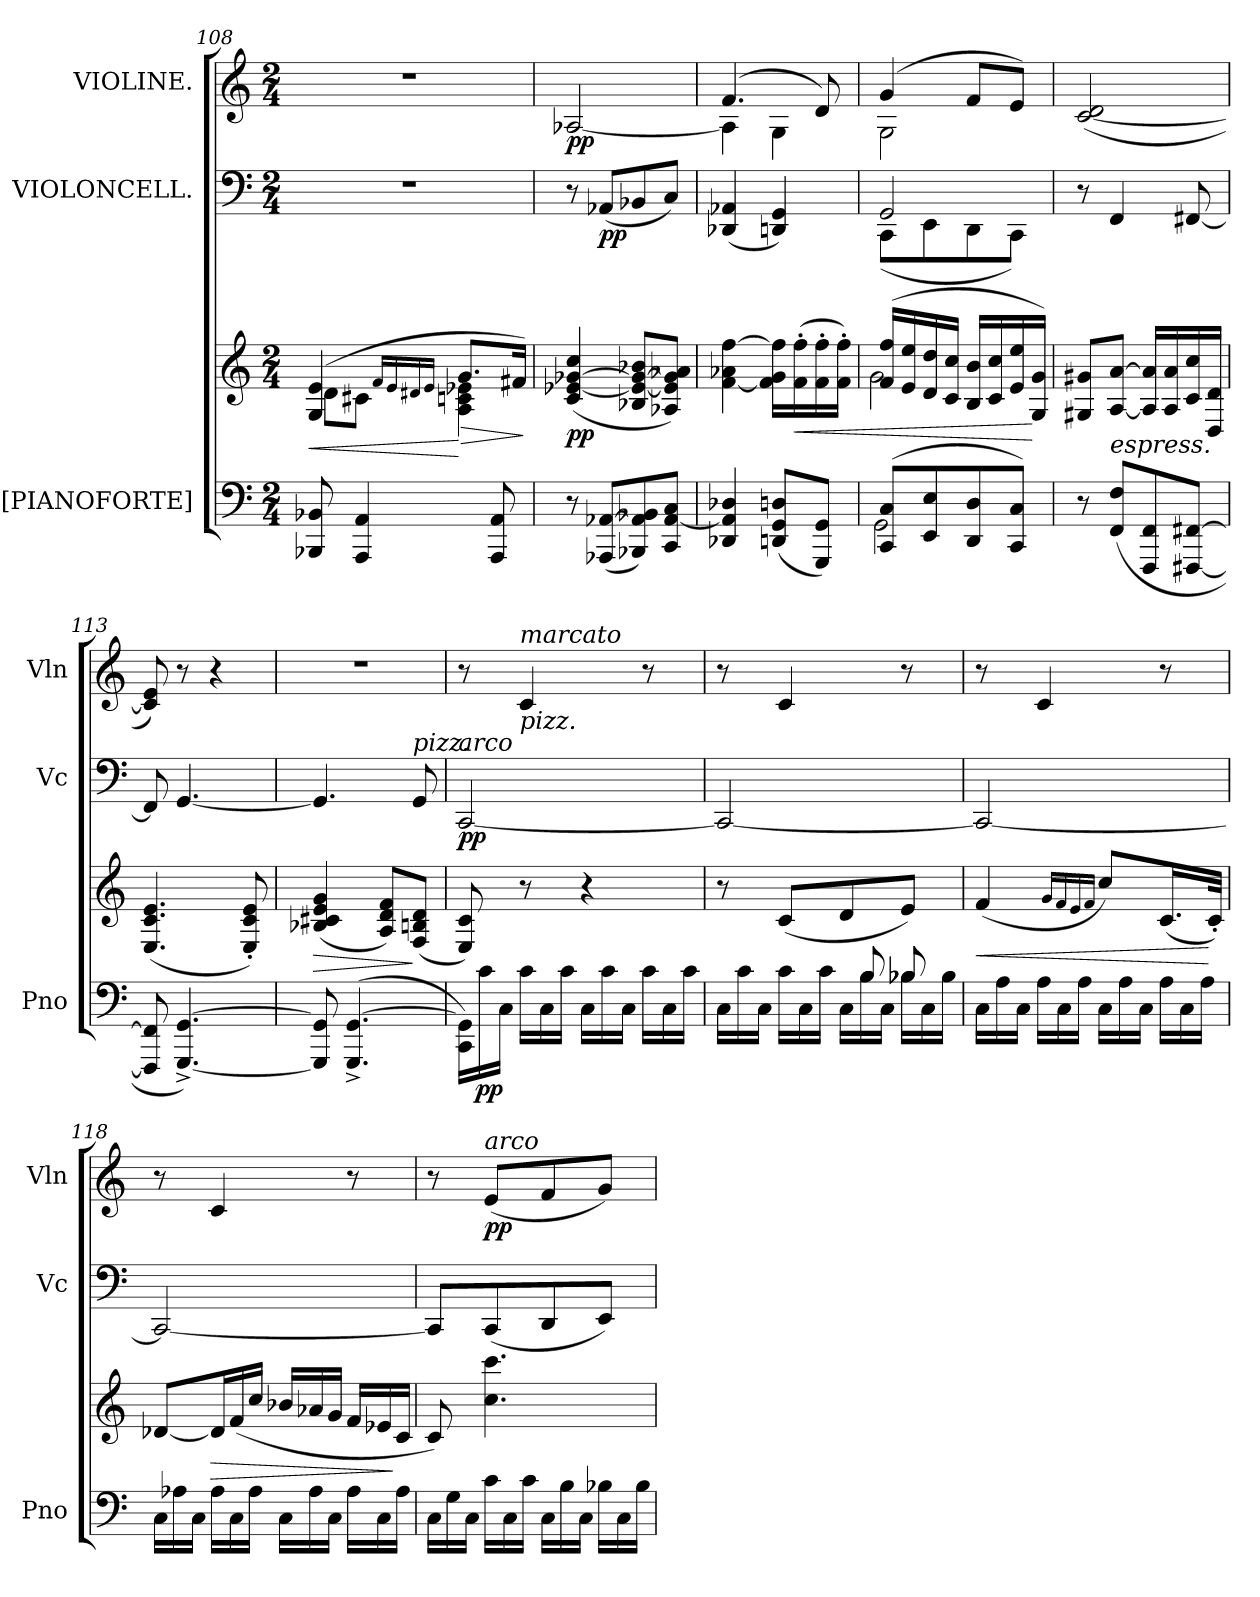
**kern	**kern	**dynam	**kern	**dynam	**kern	**dynam
*part3	*part3	*part3	*part2	*part2	*part1	*part1
*staff4	*staff3	*staff3/4	*staff2	*staff2	*staff1	*staff1
*I"[PIANOFORTE]	*	*	*I"VIOLONCELL.	*	*I"VIOLINE.	*
*I'Pno	*	*	*I'Vc	*	*I'Vln	*
*clefF4	*clefG2	*	*clefF4	*	*clefG2	*
*k[]	*k[]	*	*k[]	*	*k[]	*
*M2/4	*M2/4	*	*M2/4	*	*M2/4	*
=108	=108	=108	=108	=108	=108	=108
*	*^	*	*	*	*	*
8BBB-X/ 8BB-X/	(4G/ 4e/	8d\L	<	2r	.	2r	.
4AAA/ 4AA/	.	8c#X\J	.	.	.	.	.
.	16qqf/LL	.	.	.	.	.	.
.	16qqe/	.	.	.	.	.	.
.	16qqd#X/	.	.	.	.	.	.
.	16qqe/JJ	.	.	.	.	.	.
.	8.g/L	4A\ 4cn\ 4e-X\	> [	.	.	.	.
8AAA/ 8AA/	.	.	.	.	.	.	.
.	16f#X/Jk)	.	.	.	.	.	.
*	*v	*v	*	*	*	*	*
.	.	]	.	.	.	.
=109	=109	=109	=109	=109	=109	=109
8r	(4c/ [4e-X/ [4g-X/ 4cc/	pp	8r	.	[2A-X/	pp
(8AAA-X/ [8AA-X/L	.	.	(8AA-X/L	pp	.	.
8BBB-X/ 8AA-]/ 8BB-X/)	8B-X/ 8e-_/ 8g-_/ 8b-X/L	.	8BB-X/	.	.	.
8CC/ [8AA-/ 8C/J	8A-X/ 8e-]/ 8g-]/ 8a-X/J)	.	8C/J)	.	.	.
=110	=110	=110	=110	=110	=110	=110
*	*	*	*	*	*^	*
4DD-X/ 4AA-]/ 4D-X/	[4f\ 4a-X\ [4ff\	.	(4DD-X/ 4AA-X/	.	(4.f/	4A-\]	.
(8DDn/ 8GG/ 8Dn/L	16f]\ 16g\ 16ff]\LL	.	4DDn/ 4GG/)	.	.	4G\	.
.	(16f'\ 16ff'\	<	.	.	.	.	.
8GGG/ 8GG/J)	16f'\ 16ff'\	.	.	.	8d/)	.	.
.	16f'\ 16ff'\JJ)	.	.	.	.	.	.
=111	=111	=111	=111	=111	=111	=111	=111
*^	*^	*	*^	*	*	*	*
(<8CC/ 8C/L	2GG\	(<16f/ 16ff/LL	2g\	.	2GG/	(>8CC\L	.	(4g/	2G\	.
.	.	16e/ 16ee/	.	.	.	.	.	.	.	.
8EE/ 8E/	.	16d/ 16dd/	.	.	.	8EE\	.	.	.	.
.	.	16c/ 16cc/JJ	.	.	.	.	.	.	.	.
8DD/ 8D/	.	16B/ 16b/LL	.	.	.	8DD\	.	8f/L	.	.
.	.	16c/ 16cc/	.	.	.	.	.	.	.	.
8CC/ 8C/J)	.	16e/ 16ee/	.	.	.	8CC\J)	.	8e/J)	.	.
.	.	16G/ 16g/JJ)	.	[	.	.	.	.	.	.
*v	*v	*	*	*	*v	*v	*	*v	*v	*
*	*v	*v	*	*	*	*	*
=112	=112	=112	=112	=112	=112	=112
8r	8G#X/ 8g#X/L	.	8r	.	(>[2c/ 2d/	.
!LO:TX:a:i:t=espress.	!	!	!	!	!	!
(8FF/ 8F/L	[8A/ [8a/J	.	4FF/	.	.	.
8FFF/ 8FF/	16A]/ 16a]/LL	.	.	.	.	.
.	16A/ 16a/	.	.	.	.	.
[8FFF#X/ [8FF#X/J	16c/ 16cc/	.	[8FF#X/	.	.	.
.	16D/ 16d/JJ	.	.	.	.	.
=113	=113	=113	=113	=113	=113	=113
8FFF#]/ 8FF#]/	(4.E/ 4.c/ 4.e/	.	8FF#/]	.	8c]/ 8e/)	.
[4.GGG^/ [4.GG^/)	.	.	[4.GG/	.	8r	.
.	.	.	.	.	4r	.
.	8E'/ 8c'/ 8e'/)	.	.	.	.	.
=114	=114	=114	=114	=114	=114	=114
8GGG]/ 8GG]/	(4B-X/ 4c#X/ 4e/ 4g/	>	4.GG/]	.	2r	.
(<4.GGG^/ [4.GG^/	.	.	.	.	.	.
.	8A/ 8d/ 8f/L)	.	.	.	.	.
!	!	!	!LO:TX:a:i:t=pizz.	!	!	!
.	(8F/ 8Bn/ 8d/J	]	8GG/	.	.	.
=115	=115	=115	=115	=115	=115	=115
*Xtuplet	*	*	*	*	*	*
!	!	!	!LO:TX:a:i:t=arco	!	!	!
24CC\ 24GG]\LL)	8E/ 8c/)	.	[2CC/	pp	8r	.
!	!	!LO:DY:b=2	!	!	!	!
24c\	.	pp	.	.	.	.
24C\JJ	.	.	.	.	.	.
!	!	!	!	!	!LO:TX:b:i:t=pizz.	!
!	!	!	!	!	!LO:TX:a:i:t=marcato	!
24c\LL	8r	.	.	.	4c/	.
24C\	.	.	.	.	.	.
24c\JJ	.	.	.	.	.	.
24C\LL	4r	.	.	.	.	.
24c\	.	.	.	.	.	.
24C\JJ	.	.	.	.	.	.
24c\LL	.	.	.	.	8r	.
24C\	.	.	.	.	.	.
24c\JJ	.	.	.	.	.	.
=116	=116	=116	=116	=116	=116	=116
*^	*	*	*	*	*	*
24C\LL	4ryy	8r	.	2CC/_	.	8r	.
24c\	.	.	.	.	.	.	.
24C\JJ	.	.	.	.	.	.	.
24c\LL	.	(8c/L	.	.	.	4c/	.
24C\	.	.	.	.	.	.	.
24c\JJ	.	.	.	.	.	.	.
24ryy	24C\LL	8d/	.	.	.	.	.
12B/	24B\	.	.	.	.	.	.
.	24C\JJ	.	.	.	.	.	.
12B-X/	24B-X\LL	8e/J)	.	.	.	8r	.
.	24C\	.	.	.	.	.	.
24ryy	24B-\JJ	.	.	.	.	.	.
*v	*v	*	*	*	*	*	*
=117	=117	=117	=117	=117	=117	=117
24C\LL	(4f/	<	2CC/_	.	8r	.
24A\	.	.	.	.	.	.
24C\JJ	.	.	.	.	.	.
24A\LL	.	.	.	.	4c/	.
24C\	.	.	.	.	.	.
24A\JJ	.	.	.	.	.	.
.	16qqg/LL	.	.	.	.	.
.	16qqf/	.	.	.	.	.
.	16qqe/	.	.	.	.	.
.	16qqf/JJ	.	.	.	.	.
24C\LL	8cc/L)	.	.	.	.	.
24A\	.	.	.	.	.	.
24C\JJ	.	.	.	.	.	.
24A\LL	(16.c/L	.	.	.	8r	.
24C\	.	.	.	.	.	.
24A\JJ	.	.	.	.	.	.
.	32c'/JJk)	[	.	.	.	.
=118	=118	=118	=118	=118	=118	=118
24C\LL	[8d-X/L	.	2CC/_	.	8r	.
24A-X\	.	.	.	.	.	.
24C\JJ	.	.	.	.	.	.
*	*Xtuplet	*	*	*	*	*
24A-\LL	24d-/L]	>	.	.	4c/	.
24C\	(24f/	.	.	.	.	.
24A-\JJ	24cc/JJ	.	.	.	.	.
24C\LL	24b-X/LL	.	.	.	.	.
24A-\	24a-X/	.	.	.	.	.
24C\JJ	24g/JJ	.	.	.	.	.
24A-\LL	24f/LL	.	.	.	8r	.
24C\	24e-X/	.	.	.	.	.
24A-\JJ	24c/JJ	]	.	.	.	.
=119	=119	=119	=119	=119	=119	=119
24C\LL	8c/)	.	8CC/L]	.	8r	.
24G\	.	.	.	.	.	.
24C\JJ	.	.	.	.	.	.
!	!	!	!	!	!LO:TX:a:i:t=arco	!
24c\LL	4.cc\ 4.ccc\	.	(8CC/	.	(8e/L	pp
24C\	.	.	.	.	.	.
24c\JJ	.	.	.	.	.	.
24C\LL	.	.	8DD/	.	8f/	.
24B\	.	.	.	.	.	.
24C\JJ	.	.	.	.	.	.
24B-X\LL	.	.	8EE/J)	.	8g/J)	.
24C\	.	.	.	.	.	.
24B-\JJ	.	.	.	.	.	.
=	=	=	=	=	=	=
*-	*-	*-	*-	*-	*-	*-
